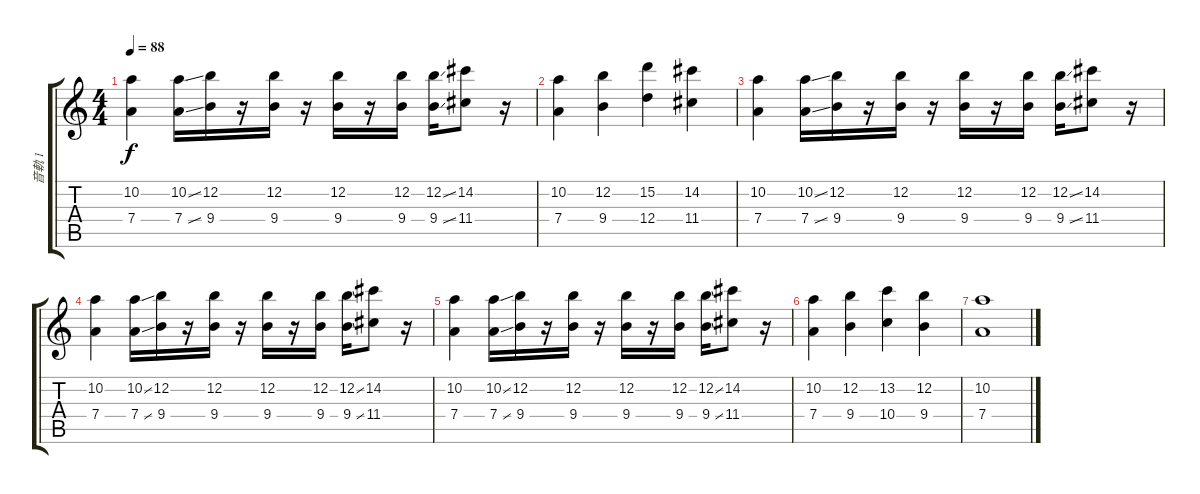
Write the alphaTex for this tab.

\track ("音軌 1" "音軌 1") {instrument electricguitarjazz}
\staff {score tabs}
\tuning (E4 B3 G3 D3 A2 E2) {hide}
\ts (4 4)
\tempo 88
\clef g2
\ks c
(10.2 7.4).4{dy f} (10.2{ss} 7.4{ss}).16 (12.2 9.4).16 r.16 (12.2 9.4).16 r.16 (12.2 9.4).16 r.16 (12.2 9.4).16 (12.2{ss} 9.4{ss}).16 (14.2 11.4).8 r.16 |
(10.2 7.4).4 (12.2 9.4).4 (15.2 12.4).4 (14.2 11.4).4 |
(10.2 7.4).4 (10.2{ss} 7.4{ss}).16 (12.2 9.4).16 r.16 (12.2 9.4).16 r.16 (12.2 9.4).16 r.16 (12.2 9.4).16 (12.2{ss} 9.4{ss}).16 (14.2 11.4).8 r.16 |
(10.2 7.4).4 (10.2{ss} 7.4{ss}).16 (12.2 9.4).16 r.16 (12.2 9.4).16 r.16 (12.2 9.4).16 r.16 (12.2 9.4).16 (12.2{ss} 9.4{ss}).16 (14.2 11.4).8 r.16 |
(10.2 7.4).4 (10.2{ss} 7.4{ss}).16 (12.2 9.4).16 r.16 (12.2 9.4).16 r.16 (12.2 9.4).16 r.16 (12.2 9.4).16 (12.2{ss} 9.4{ss}).16 (14.2 11.4).8 r.16 |
(10.2 7.4).4 (12.2 9.4).4 (13.2 10.4).4 (12.2 9.4).4 |
(10.2 7.4).1
